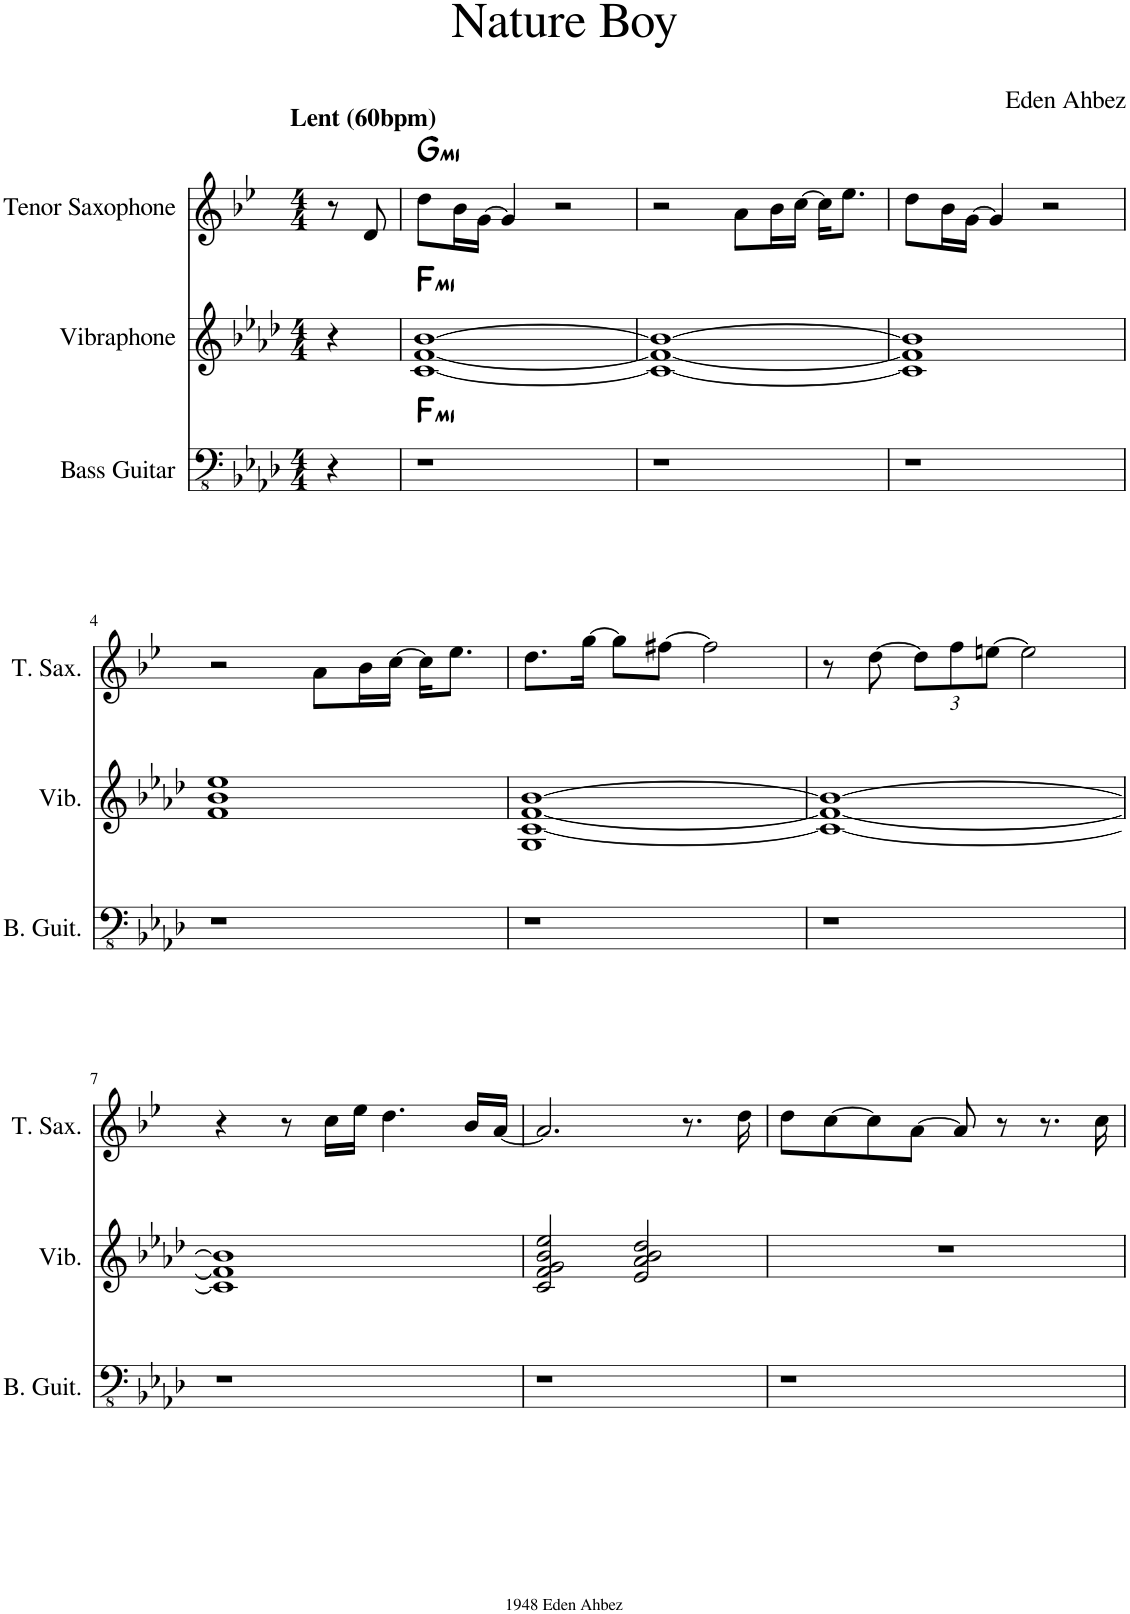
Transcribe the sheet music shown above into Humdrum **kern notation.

**kern	**harte	**kern	**harte	**kern	**harte
*part3	*part3	*part2	*part2	*part1	*part1
*staff3	*	*staff2	*	*staff1	*
*I"Bass Guitar	*	*I"Vibraphone	*	*I"Tenor Saxophone	*
*I'B. Guit.	*	*I'Vib.	*	*I'T. Sax.	*
*clefFv4	*	*clefG2	*	*clefG2	*
*	*	*	*	*Trd8c14	*
*k[b-e-a-d-]	*	*k[b-e-a-d-]	*	*k[b-e-]	*
*M4/4	*	*M4/4	*	*M4/4	*
=	=	=	=	=	=
!	!	!	!	!LO:TX:a:B:t=Lent (60bpm)	!
4r	.	4r	.	8r	.
.	.	.	.	8d/	.
=1	=1	=1	=1	=1	=1
!	!LO:H:kt=m	!	!LO:H:kt=m	!	!LO:H:kt=m
1r	F:min	[1c [1f [1b-	F:min	8dd\L	G:min
.	.	.	.	16b-\L	.
.	.	.	.	[16g\JJ	.
.	.	.	.	4g/]	.
.	.	.	.	2r	.
=2	=2	=2	=2	=2	=2
1r	.	1c_ 1f_ 1b-_	.	2r	.
.	.	.	.	8a\L	.
.	.	.	.	16b-\L	.
.	.	.	.	[16cc\JJ	.
.	.	.	.	16cc\KL]	.
.	.	.	.	8.ee-\J	.
=3	=3	=3	=3	=3	=3
1r	.	1c] 1f] 1b-]	.	8dd\L	.
.	.	.	.	16b-\L	.
.	.	.	.	[16g\JJ	.
.	.	.	.	4g/]	.
.	.	.	.	2r	.
!!LO:LB:g=z
=4	=4	=4	=4	=4	=4
1r	.	1f 1b- 1ee-	.	2r	.
.	.	.	.	8a\L	.
.	.	.	.	16b-\L	.
.	.	.	.	[16cc\JJ	.
.	.	.	.	16cc\KL]	.
.	.	.	.	8.ee-\J	.
=5	=5	=5	=5	=5	=5
1r	.	1G [1c [1f [1b-	.	8.dd\L	.
.	.	.	.	[16gg\Jk	.
.	.	.	.	8gg\L]	.
.	.	.	.	[8ff#X\J	.
.	.	.	.	2ff#\]	.
=6	=6	=6	=6	=6	=6
1r	.	1c_ 1f_ 1b-_	.	8r	.
.	.	.	.	[8dd\	.
*	*	*	*	*Xbrackettup	*
.	.	.	.	12dd\L]	.
.	.	.	.	12ff\	.
.	.	.	.	[12een\J	.
.	.	.	.	2ee\]	.
!!LO:LB:g=z
=7	=7	=7	=7	=7	=7
1r	.	1c] 1f] 1b-]	.	4r	.
.	.	.	.	8r	.
.	.	.	.	16cc\LL	.
.	.	.	.	16ee-\JJ	.
.	.	.	.	4.dd\	.
.	.	.	.	16b-/LL	.
.	.	.	.	[16a/JJ	.
=8	=8	=8	=8	=8	=8
1r	.	2c/ 2f/ 2g/ 2b-/ 2ee-/	.	2.a/]	.
.	.	2e-/ 2a-/ 2b-/ 2dd-/	.	.	.
.	.	.	.	8.r	.
.	.	.	.	16dd\	.
=9	=9	=9	=9	=9	=9
1r	.	1r	.	8dd\L	.
.	.	.	.	[8cc\	.
.	.	.	.	8cc\]	.
.	.	.	.	[8a\J	.
.	.	.	.	8a/]	.
.	.	.	.	8r	.
.	.	.	.	8.r	.
.	.	.	.	16cc\	.
=	=	=	=	=	=
*-	*-	*-	*-	*-	*-
